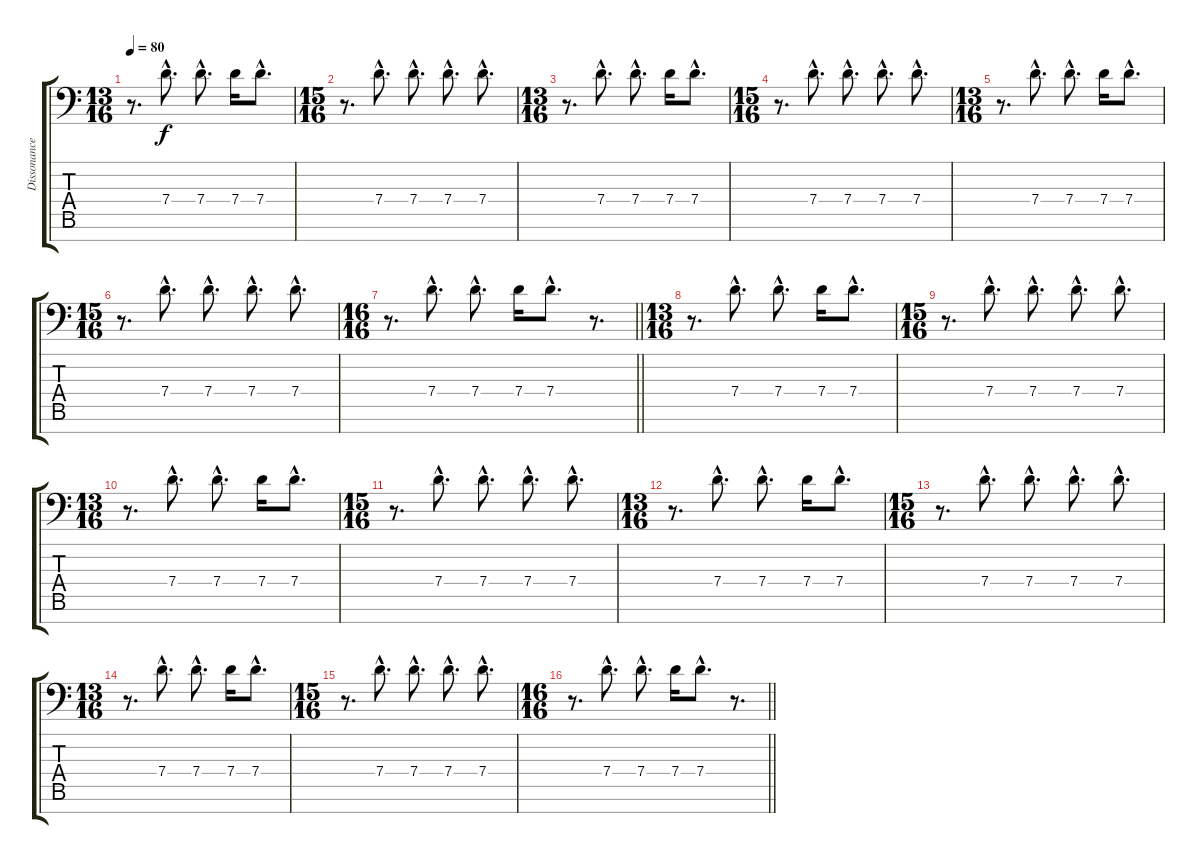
\track ("Dissonance - 8-String Drop-D" "Dissonance") {instrument distortionguitar}
\staff {score tabs}
\tuning (A3 F3 C3 G2 D2 A1 D1) {hide}
\ts (13 16)
\tempo 80
\clef f4
\ks c
r.8{d dy f} 7.4{hac}.8{d} 7.4{hac}.8{d} 7.4.16 7.4{hac}.8{d} |
\ts (15 16)
r.8{d} 7.4{hac}.8{d} 7.4{hac}.8{d} 7.4{hac}.8{d} 7.4{hac}.8{d} |
\ts (13 16)
r.8{d} 7.4{hac}.8{d} 7.4{hac}.8{d} 7.4.16 7.4{hac}.8{d} |
\ts (15 16)
r.8{d} 7.4{hac}.8{d} 7.4{hac}.8{d} 7.4{hac}.8{d} 7.4{hac}.8{d} |
\ts (13 16)
r.8{d} 7.4{hac}.8{d} 7.4{hac}.8{d} 7.4.16 7.4{hac}.8{d} |
\ts (15 16)
r.8{d} 7.4{hac}.8{d} 7.4{hac}.8{d} 7.4{hac}.8{d} 7.4{hac}.8{d} |
\ts (16 16)
\barLineRight lightlight
r.8{d} 7.4{hac}.8{d} 7.4{hac}.8{d} 7.4.16 7.4{hac}.8{d} r.8{d} |
\ts (13 16)
\section ("" "")
r.8{d} 7.4{hac}.8{d} 7.4{hac}.8{d} 7.4.16 7.4{hac}.8{d} |
\ts (15 16)
r.8{d} 7.4{hac}.8{d} 7.4{hac}.8{d} 7.4{hac}.8{d} 7.4{hac}.8{d} |
\ts (13 16)
r.8{d} 7.4{hac}.8{d} 7.4{hac}.8{d} 7.4.16 7.4{hac}.8{d} |
\ts (15 16)
r.8{d} 7.4{hac}.8{d} 7.4{hac}.8{d} 7.4{hac}.8{d} 7.4{hac}.8{d} |
\ts (13 16)
r.8{d} 7.4{hac}.8{d} 7.4{hac}.8{d} 7.4.16 7.4{hac}.8{d} |
\ts (15 16)
r.8{d} 7.4{hac}.8{d} 7.4{hac}.8{d} 7.4{hac}.8{d} 7.4{hac}.8{d} |
\ts (13 16)
r.8{d} 7.4{hac}.8{d} 7.4{hac}.8{d} 7.4.16 7.4{hac}.8{d} |
\ts (15 16)
r.8{d} 7.4{hac}.8{d} 7.4{hac}.8{d} 7.4{hac}.8{d} 7.4{hac}.8{d} |
\ts (16 16)
\barLineRight lightlight
r.8{d} 7.4{hac}.8{d} 7.4{hac}.8{d} 7.4.16 7.4{hac}.8{d} r.8{d}
